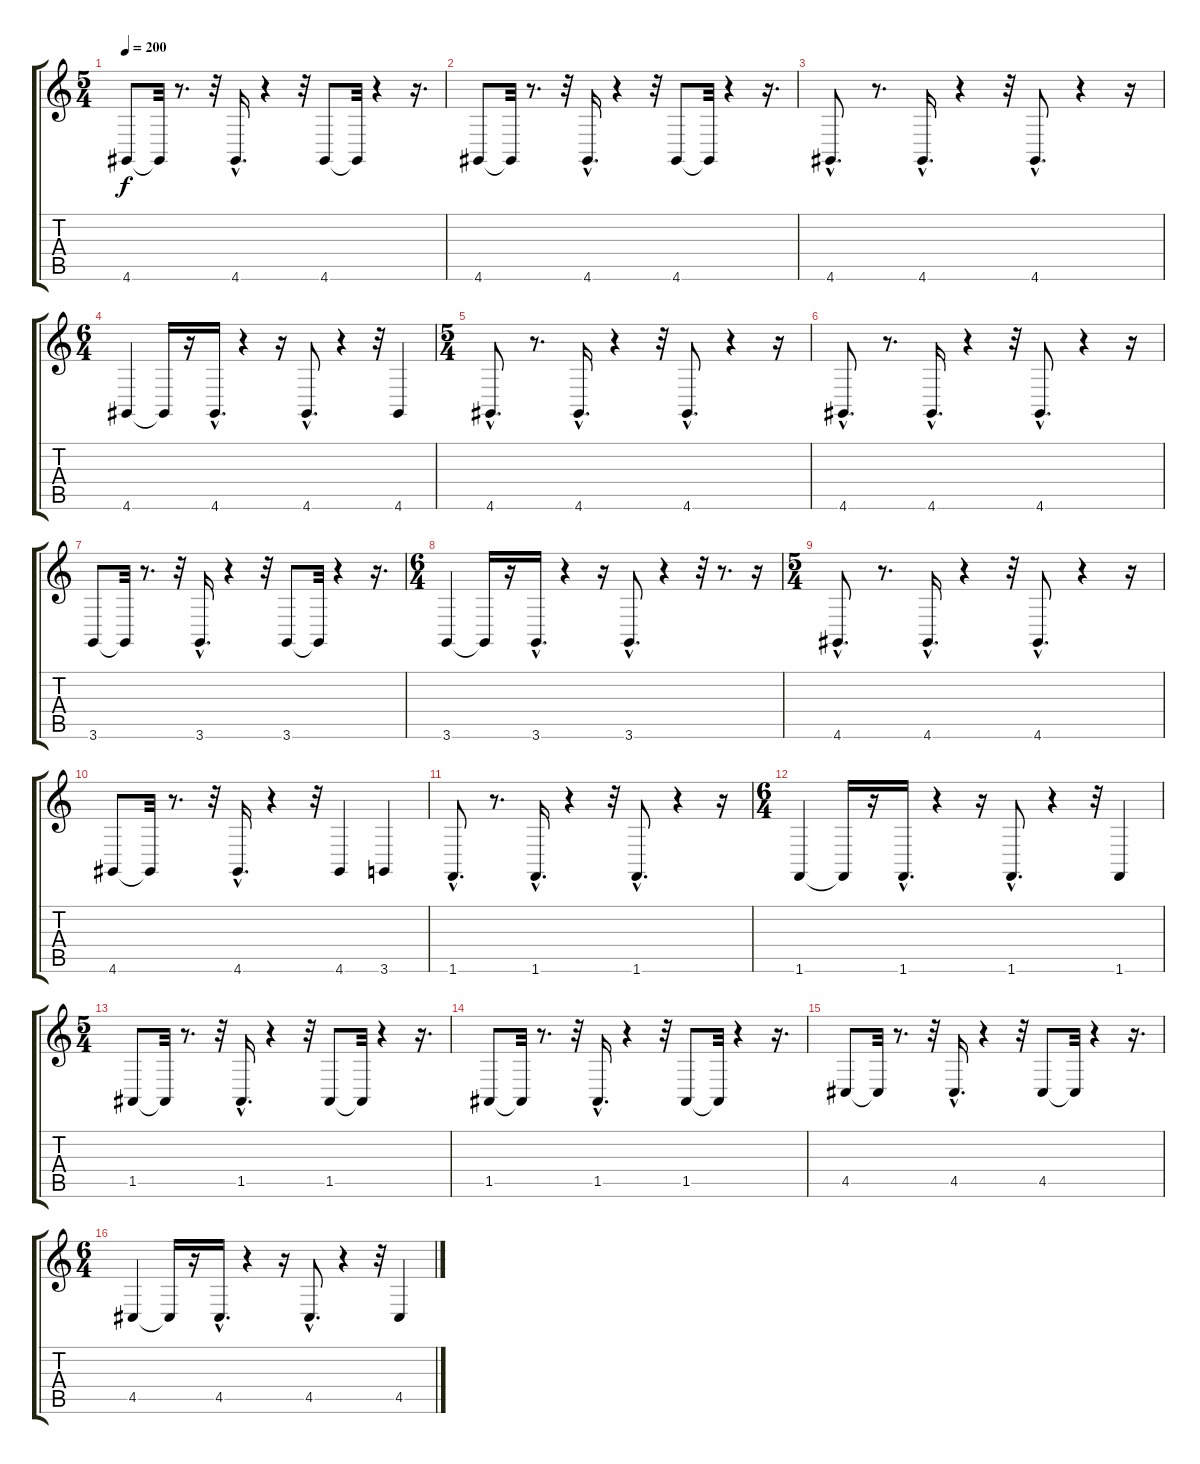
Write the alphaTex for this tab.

\track "" {instrument acousticgrandpiano}
\staff {score tabs}
\tuning (E4 B3 G3 D3 A2 E2) {hide}
\ts (5 4)
\tempo 200
\clef g2
\ks c
4.6.8{dy f} 4.6{t}.32 r.8{d} r.32 4.6{hac}.16{d} r.4 r.32 4.6.8 4.6{t}.32 r.4 r.16{d} |
4.6.8 4.6{t}.32 r.8{d} r.32 4.6{hac}.16{d} r.4 r.32 4.6.8 4.6{t}.32 r.4 r.16{d} |
4.6{hac}.8{d} r.8{d} 4.6{hac}.16{d} r.4 r.32 4.6{hac}.8{d} r.4 r.16 |
\ts (6 4)
4.6.4 4.6{t}.16 r.16 4.6{hac}.16{d} r.4 r.16 4.6{hac}.8{d} r.4 r.32 4.6.4 |
\ts (5 4)
4.6{hac}.8{d} r.8{d} 4.6{hac}.16{d} r.4 r.32 4.6{hac}.8{d} r.4 r.16 |
4.6{hac}.8{d} r.8{d} 4.6{hac}.16{d} r.4 r.32 4.6{hac}.8{d} r.4 r.16 |
3.6.8 3.6{t}.32 r.8{d} r.32 3.6{hac}.16{d} r.4 r.32 3.6.8 3.6{t}.32 r.4 r.16{d} |
\ts (6 4)
3.6.4 3.6{t}.16 r.16 3.6{hac}.16{d} r.4 r.16 3.6{hac}.8{d} r.4 r.32 r.8{d} r.16 |
\ts (5 4)
4.6{hac}.8{d} r.8{d} 4.6{hac}.16{d} r.4 r.32 4.6{hac}.8{d} r.4 r.16 |
4.6.8 4.6{t}.32 r.8{d} r.32 4.6{hac}.16{d} r.4 r.32 4.6.4 3.6.4 |
1.6{hac}.8{d} r.8{d} 1.6{hac}.16{d} r.4 r.32 1.6{hac}.8{d} r.4 r.16 |
\ts (6 4)
1.6.4 1.6{t}.16 r.16 1.6{hac}.16{d} r.4 r.16 1.6{hac}.8{d} r.4 r.32 1.6.4 |
\ts (5 4)
1.5.8 1.5{t}.32 r.8{d} r.32 1.5{hac}.16{d} r.4 r.32 1.5.8 1.5{t}.32 r.4 r.16{d} |
1.5.8 1.5{t}.32 r.8{d} r.32 1.5{hac}.16{d} r.4 r.32 1.5.8 1.5{t}.32 r.4 r.16{d} |
4.5.8 4.5{t}.32 r.8{d} r.32 4.5{hac}.16{d} r.4 r.32 4.5.8 4.5{t}.32 r.4 r.16{d} |
\ts (6 4)
4.5.4 4.5{t}.16 r.16 4.5{hac}.16{d} r.4 r.16 4.5{hac}.8{d} r.4 r.32 4.5.4
